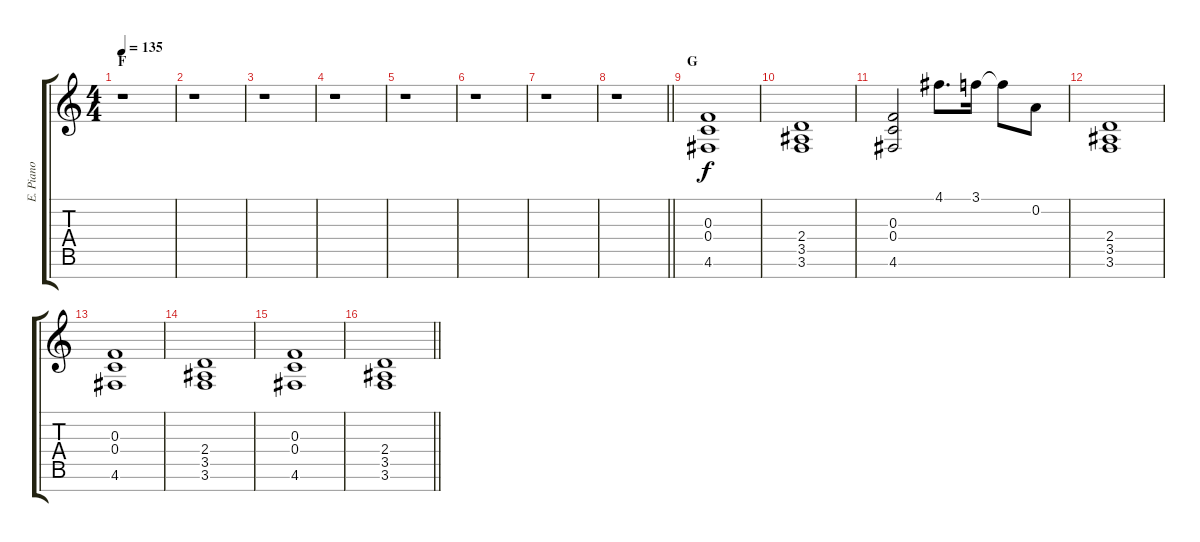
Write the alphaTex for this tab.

\track ("E. Piano" "E. Piano") {instrument electricgrandpiano}
\staff {score tabs}
\tuning (D5 A4 F4 C4 G3 D3 A2) {hide}
\ts (4 4)
\section ("" "F")
\tempo 135
\clef g2
\ks c
r.1{dy f} |
r.1 |
r.1 |
r.1 |
r.1 |
r.1 |
r.1 |
\barLineRight lightlight
r.1 |
\section ("" "G")
(0.3 0.4 4.6).1 |
(2.4 3.5 3.6).1 |
(0.3 0.4 4.6).2 4.1.8{d} 3.1.16 3.1{t}.8 0.2.8 |
(2.4 3.5 3.6).1 |
(0.3 0.4 4.6).1 |
(2.4 3.5 3.6).1 |
(0.3 0.4 4.6).1 |
\barLineRight lightlight
(2.4 3.5 3.6).1
